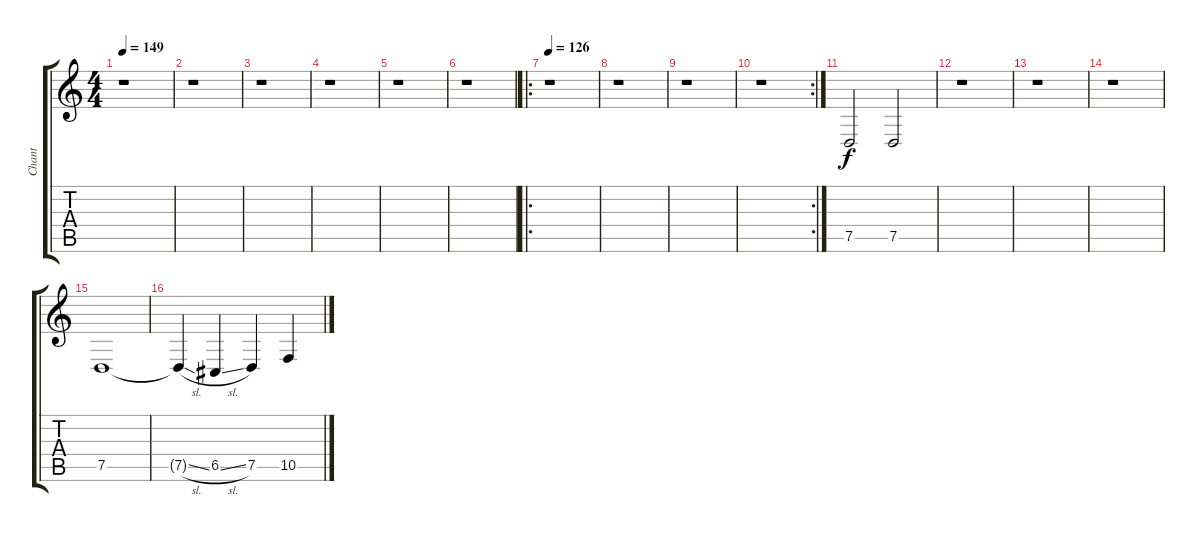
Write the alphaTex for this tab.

\track ("Chant" "Chant") {instrument reedorgan}
\staff {score tabs}
\tuning (D4 A3 F3 C3 G2 D2) {hide}
\ts (4 4)
\tempo 149
\clef g2
\ks c
r.1{dy f} |
r.1 |
r.1 |
r.1 |
r.1 |
r.1 |
\ro
\tempo 126
r.1 |
r.1 |
r.1 |
\rc 2
r.1 |
7.5.2 7.5.2 |
r.1 |
r.1 |
r.1 |
7.5.1 |
7.5{sl t}.4 6.5{sl}.4 7.5.4 10.5.4
